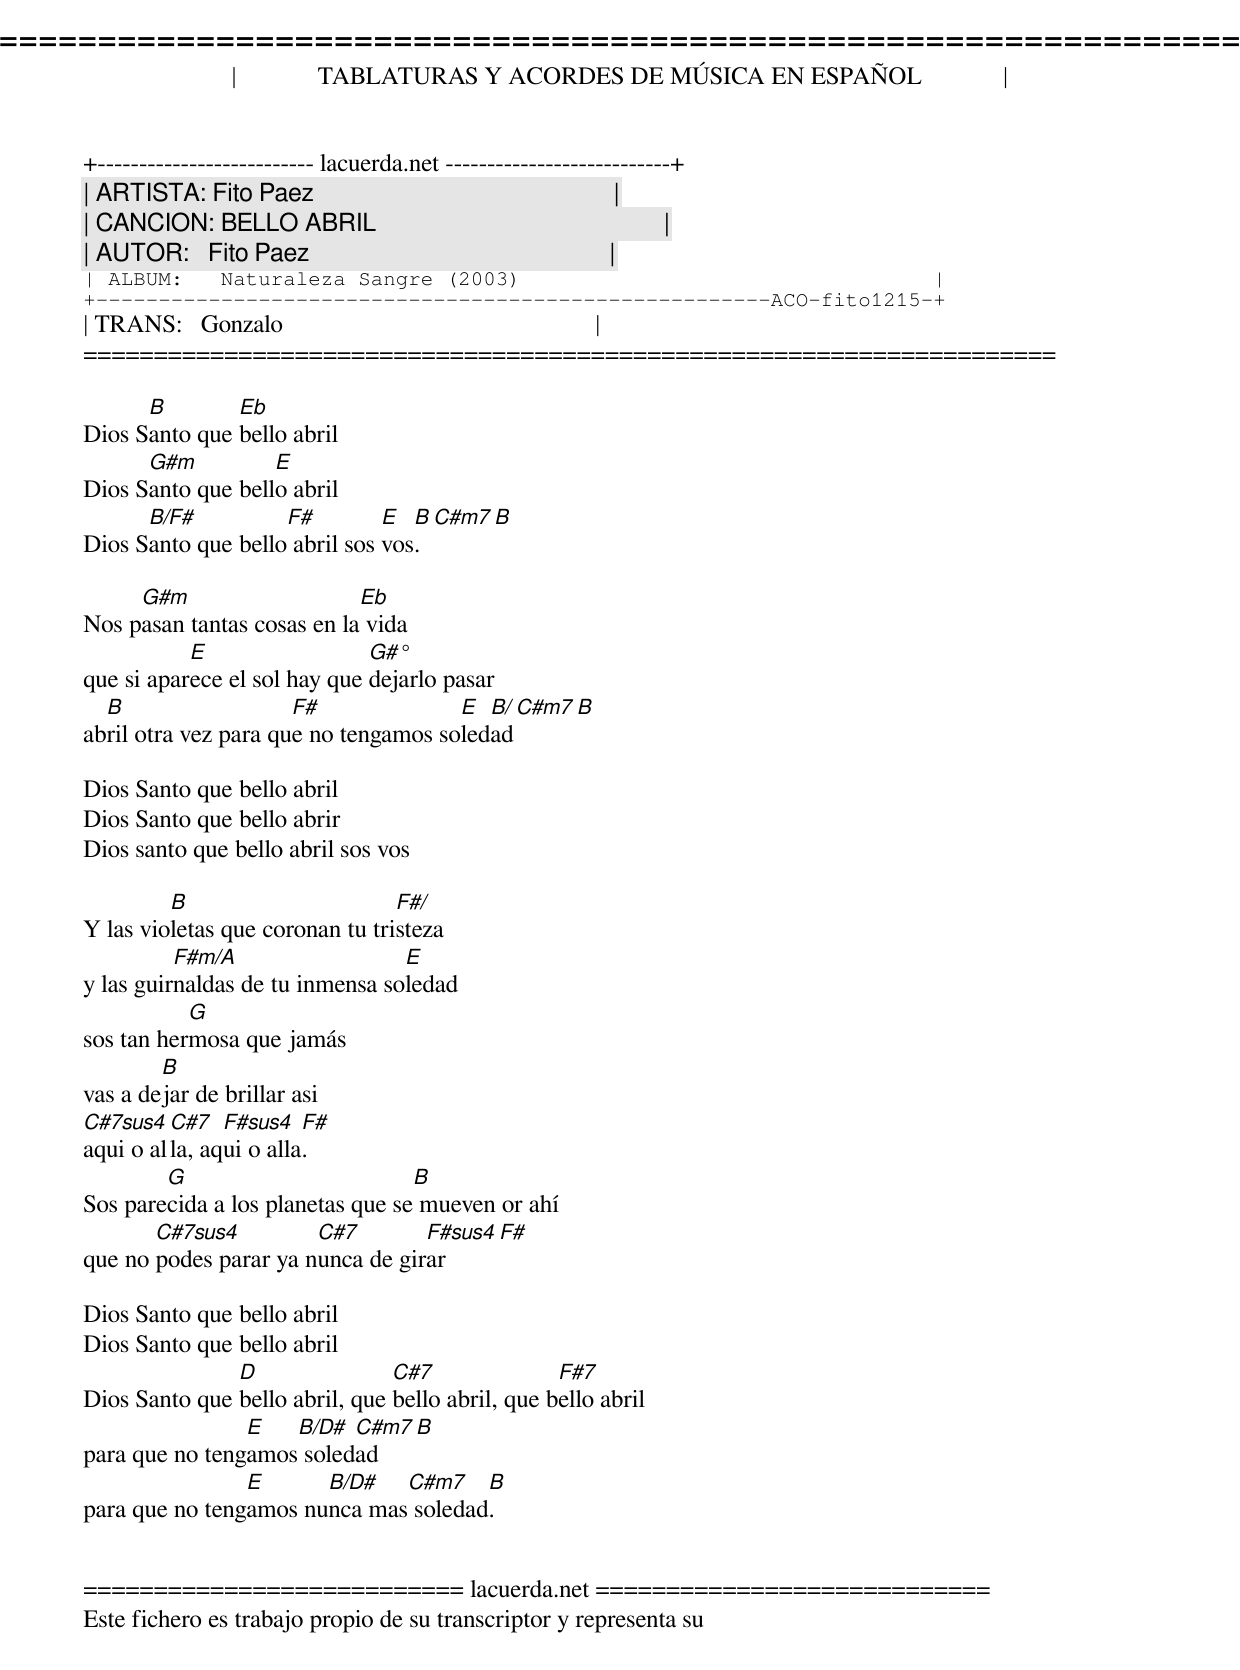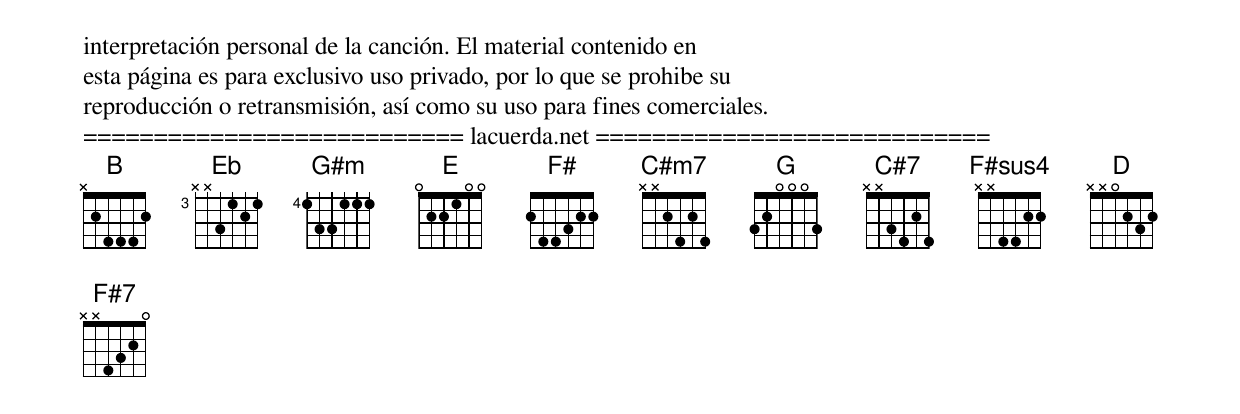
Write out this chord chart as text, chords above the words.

=====================================================================
|             TABLATURAS Y ACORDES DE MÚSICA EN ESPAÑOL             |
+-------------------------- lacuerda.net ---------------------------+
| ARTISTA: Fito Paez                                                |
| CANCION: BELLO ABRIL                                              |
| AUTOR:   Fito Paez                                                |
| ALBUM:   Naturaleza Sangre (2003)                                 |
+------------------------------------------------------ACO-fito1215-+
| TRANS:   Gonzalo                                                  |
=====================================================================

      B        Eb
Dios Santo que bello abril
      G#m          E
Dios Santo que bello abril
      B/F#          F#         E  B C#m7 B
Dios Santo que bello abril sos vos.

     G#m                    Eb
Nos pasan tantas cosas en la vida
           E                  G#°
que si aparece el sol hay que dejarlo pasar
  B                   F#              E  B/ C#m7 B
abril otra vez para que no tengamos soledad

Dios Santo que bello abril
Dios Santo que bello abrir
Dios santo que bello abril sos vos

         B                       F#/
Y las violetas que coronan tu tristeza
          F#m/A                  E
y las guirnaldas de tu inmensa soledad
           G
sos tan hermosa que jamás
        B
vas a dejar de brillar asi
C#7sus4  C#7   F#sus4   F#
aqui o alla, aqui o alla.
        G                         B
Sos parecida a los planetas que se mueven or ahí
       C#7sus4         C#7        F#sus4   F#
que no podes parar ya nunca de girar

Dios Santo que bello abril
Dios Santo que bello abril
               D                C#7               F#7
Dios Santo que bello abril, que bello abril, que bello abril
                E   B/D#  C#m7 B
para que no tengamos soledad
                E      B/D#   C#m7    B
para que no tengamos nunca mas soledad.


=========================== lacuerda.net ============================
Este fichero es trabajo propio de su transcriptor y representa su
interpretación personal de la canción. El material contenido en
esta página es para exclusivo uso privado, por lo que se prohibe su
reproducción o retransmisión, así como su uso para fines comerciales.
=========================== lacuerda.net ============================
